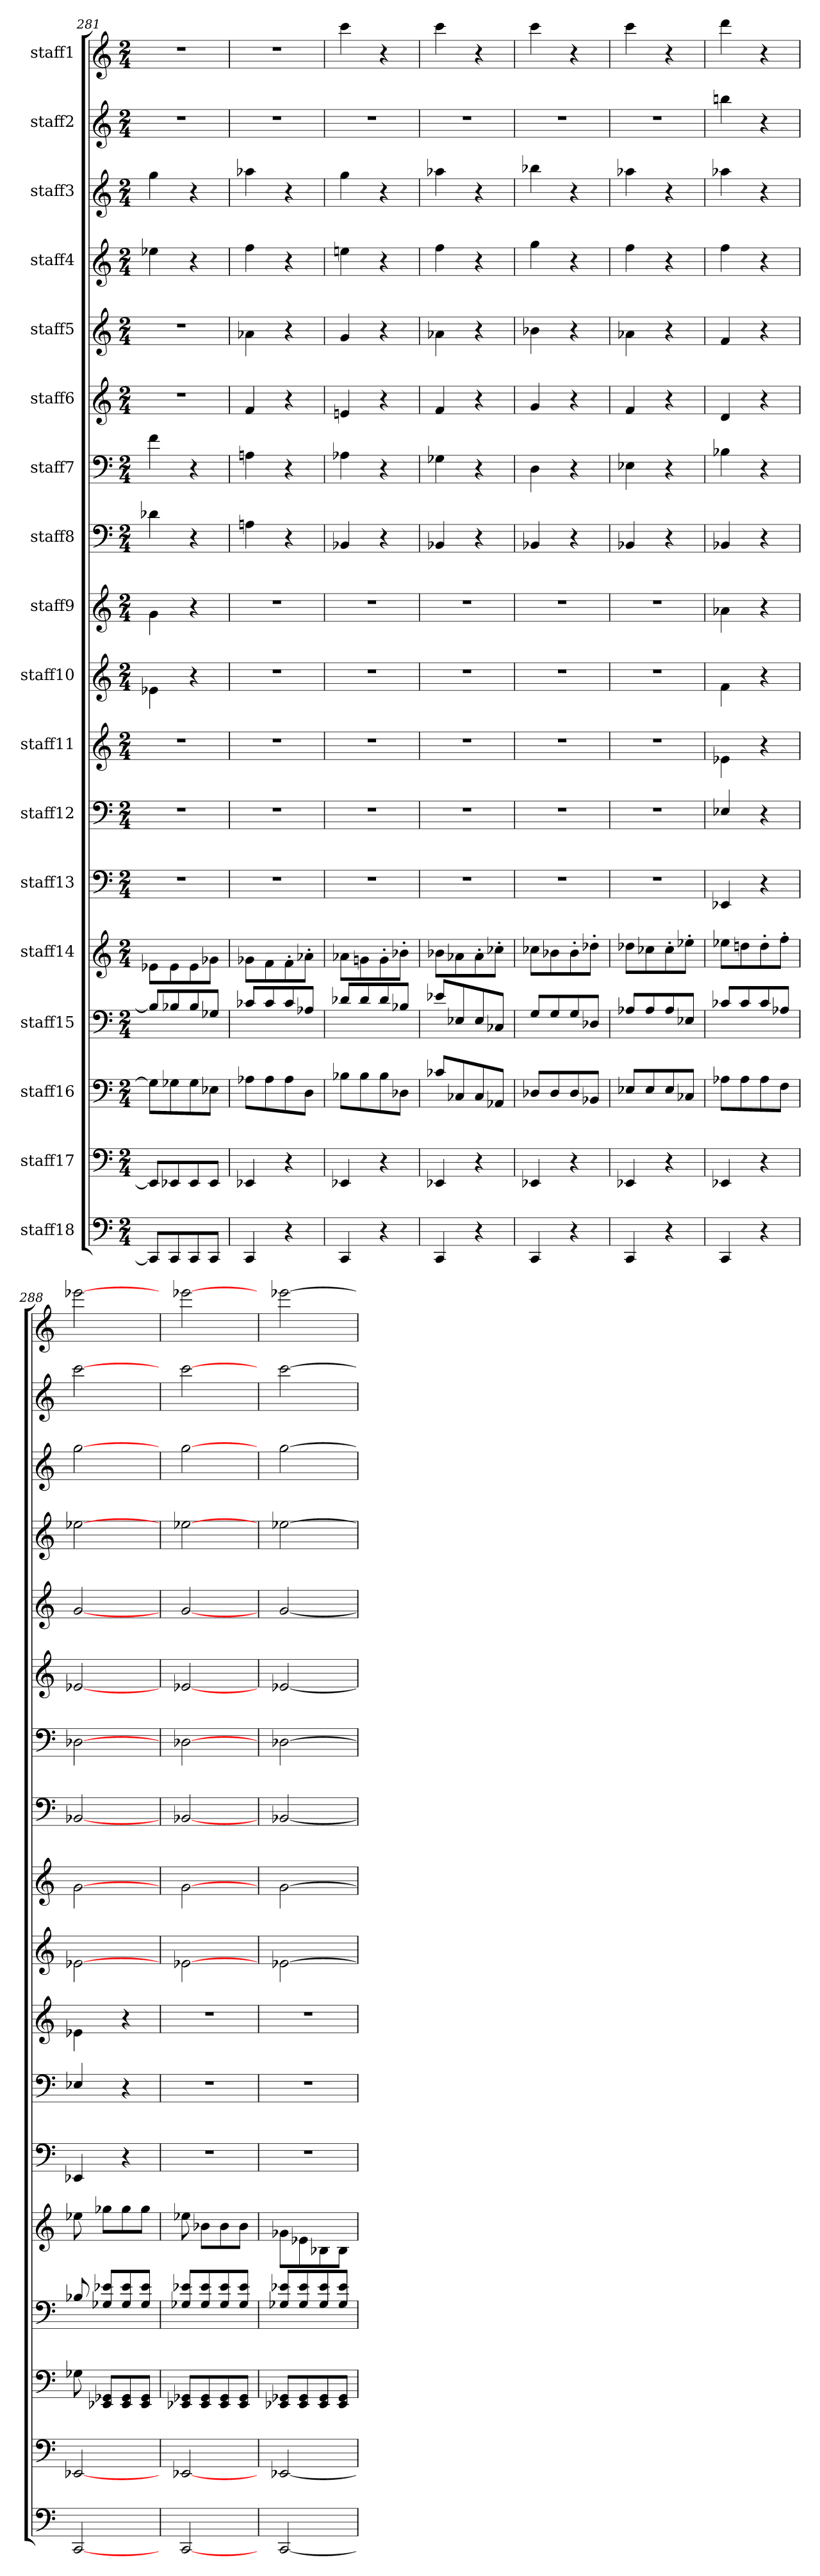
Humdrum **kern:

**kern	**kern	**kern	**kern	**kern	**kern	**kern	**kern	**kern	**kern	**kern	**kern	**kern	**kern	**kern	**kern	**kern	**kern
*part18	*part17	*part16	*part15	*part14	*part13	*part12	*part11	*part10	*part9	*part8	*part7	*part6	*part5	*part4	*part3	*part2	*part1
*staff18	*staff17	*staff16	*staff15	*staff14	*staff13	*staff12	*staff11	*staff10	*staff9	*staff8	*staff7	*staff6	*staff5	*staff4	*staff3	*staff2	*staff1
*I"staff18	*I"staff17	*I"staff16	*I"staff15	*I"staff14	*I"staff13	*I"staff12	*I"staff11	*I"staff10	*I"staff9	*I"staff8	*I"staff7	*I"staff6	*I"staff5	*I"staff4	*I"staff3	*I"staff2	*I"staff1
*M2/4	*M2/4	*M2/4	*M2/4	*M2/4	*M2/4	*M2/4	*M2/4	*M2/4	*M2/4	*M2/4	*M2/4	*M2/4	*M2/4	*M2/4	*M2/4	*M2/4	*M2/4
=281	=281	=281	=281	=281	=281	=281	=281	=281	=281	=281	=281	=281	=281	=281	=281	=281	=281
8CC/L]	8EE-/L]	8G-\L]	8B-/L]	8e-\L	2r	2r	2r	4e-\	4g\	4d-\	4f\	2r	2r	4ee-\	4gg\	2r	2r
8CC/	8EE-/	8G-\	8B-/	8e-\	.	.	.	.	.	.	.	.	.	.	.	.	.
8CC/	8EE-/	8G-\	8B-/	8e-\	.	.	.	4r	4r	4r	4r	.	.	4r	4r	.	.
8CC/J	8EE-/J	8E-\J	8G-/J	8g-\J	.	.	.	.	.	.	.	.	.	.	.	.	.
=282	=282	=282	=282	=282	=282	=282	=282	=282	=282	=282	=282	=282	=282	=282	=282	=282	=282
4CC/	4EE-/	8A-\L	8c-/L	8g-\L	2r	2r	2r	2r	2r	4An\	4An\	4f/	4a-\	4ff\	4aa-\	2r	2r
.	.	8A-\	8c-/	8f\	.	.	.	.	.	.	.	.	.	.	.	.	.
4r	4r	8A-\	8c-/	8f'>\	.	.	.	.	.	4r	4r	4r	4r	4r	4r	.	.
.	.	8D\J	8A-/J	8a-'>\J	.	.	.	.	.	.	.	.	.	.	.	.	.
=283	=283	=283	=283	=283	=283	=283	=283	=283	=283	=283	=283	=283	=283	=283	=283	=283	=283
4CC/	4EE-/	8B-\L	8d-/L	8a-\L	2r	2r	2r	2r	2r	4BB-/	4A-\	4en/	4g/	4een\	4gg\	2r	4ccc\
.	.	8B-\	8d-/	8gn\	.	.	.	.	.	.	.	.	.	.	.	.	.
4r	4r	8B-\	8d-/	8g'>\	.	.	.	.	.	4r	4r	4r	4r	4r	4r	.	4r
.	.	8D-\J	8B-/J	8b-'>\J	.	.	.	.	.	.	.	.	.	.	.	.	.
=284	=284	=284	=284	=284	=284	=284	=284	=284	=284	=284	=284	=284	=284	=284	=284	=284	=284
4CC/	4EE-/	8c-/L	8e-/L	8b-\L	2r	2r	2r	2r	2r	4BB-/	4G-\	4f/	4a-\	4ff\	4aa-\	2r	4ccc\
.	.	8C-/	8E-/	8a-\	.	.	.	.	.	.	.	.	.	.	.	.	.
4r	4r	8C-/	8E-/	8a-'>\	.	.	.	.	.	4r	4r	4r	4r	4r	4r	.	4r
.	.	8AA-/J	8C-/J	8cc-'>\J	.	.	.	.	.	.	.	.	.	.	.	.	.
=285	=285	=285	=285	=285	=285	=285	=285	=285	=285	=285	=285	=285	=285	=285	=285	=285	=285
4CC/	4EE-/	8D-/L	8G/L	8cc-\L	2r	2r	2r	2r	2r	4BB-/	4D\	4g/	4b-\	4gg\	4bb-\	2r	4ccc\
.	.	8D-/	8G/	8b-\	.	.	.	.	.	.	.	.	.	.	.	.	.
4r	4r	8D-/	8G/	8b-'>\	.	.	.	.	.	4r	4r	4r	4r	4r	4r	.	4r
.	.	8BB-/J	8D-/J	8dd-'>\J	.	.	.	.	.	.	.	.	.	.	.	.	.
=286	=286	=286	=286	=286	=286	=286	=286	=286	=286	=286	=286	=286	=286	=286	=286	=286	=286
4CC/	4EE-/	8E-/L	8A-/L	8dd-\L	2r	2r	2r	2r	2r	4BB-/	4E-\	4f/	4a-\	4ff\	4aa-\	2r	4ccc\
.	.	8E-/	8A-/	8cc-\	.	.	.	.	.	.	.	.	.	.	.	.	.
4r	4r	8E-/	8A-/	8cc-'>\	.	.	.	.	.	4r	4r	4r	4r	4r	4r	.	4r
.	.	8C-/J	8E-/J	8ee-'>\J	.	.	.	.	.	.	.	.	.	.	.	.	.
=287	=287	=287	=287	=287	=287	=287	=287	=287	=287	=287	=287	=287	=287	=287	=287	=287	=287
4CC/	4EE-/	8A-\L	8c-/L	8ee-\L	4EE-/	4E-/	4e-\	4f\	4a-\	4BB-/	4B-\	4d/	4f/	4ff\	4aa-\	4bbn\	4ddd\
.	.	8A-\	8c-/	8ddn\	.	.	.	.	.	.	.	.	.	.	.	.	.
4r	4r	8A-\	8c-/	8dd'>\	4r	4r	4r	4r	4r	4r	4r	4r	4r	4r	4r	4r	4r
.	.	8F\J	8A-/J	8ff'>\J	.	.	.	.	.	.	.	.	.	.	.	.	.
=288	=288	=288	=288	=288	=288	=288	=288	=288	=288	=288	=288	=288	=288	=288	=288	=288	=288
[2CC/	[2EE-/	8G-\	8B-/	8ee-\	4EE-/	4E-/	4e-\	[2e-\	[2g\	[2BB-/	[2D-\	[2e-/	[2g/	[2ee-\	[2gg\	[2ccc\	[2eee-\
.	.	8GG-/ 8EE-/L	8e-/ 8G-/L	8gg-\L	.	.	.	.	.	.	.	.	.	.	.	.	.
.	.	8GG-/ 8EE-/	8e-/ 8G-/	8gg-\	4r	4r	4r	.	.	.	.	.	.	.	.	.	.
.	.	8GG-/ 8EE-/J	8e-/ 8G-/J	8gg-\J	.	.	.	.	.	.	.	.	.	.	.	.	.
=289	=289	=289	=289	=289	=289	=289	=289	=289	=289	=289	=289	=289	=289	=289	=289	=289	=289
[2CC/	[2EE-/	8GG-/ 8EE-/L	8e-/ 8G-/L	8ee-\	2r	2r	2r	[2e-\	[2g\	[2BB-/	[2D-\	[2e-/	[2g/	[2ee-\	[2gg\	[2ccc\	[2eee-\
.	.	8GG-/ 8EE-/	8e-/ 8G-/	8b-\L	.	.	.	.	.	.	.	.	.	.	.	.	.
.	.	8GG-/ 8EE-/	8e-/ 8G-/	8b-\	.	.	.	.	.	.	.	.	.	.	.	.	.
.	.	8GG-/ 8EE-/J	8e-/ 8G-/J	8b-\J	.	.	.	.	.	.	.	.	.	.	.	.	.
=290	=290	=290	=290	=290	=290	=290	=290	=290	=290	=290	=290	=290	=290	=290	=290	=290	=290
[2CC/	[2EE-/	8GG-/ 8EE-/L	8e-/ 8G-/L	8g-\L	2r	2r	2r	[2e-\	[2g\	[2BB-/	[2D-\	[2e-/	[2g/	[2ee-\	[2gg\	[2ccc\	[2eee-\
.	.	8GG-/ 8EE-/	8e-/ 8G-/	8e-\	.	.	.	.	.	.	.	.	.	.	.	.	.
.	.	8GG-/ 8EE-/	8e-/ 8G-/	8B-\	.	.	.	.	.	.	.	.	.	.	.	.	.
.	.	8GG-/ 8EE-/J	8e-/ 8G-/J	8B-\J	.	.	.	.	.	.	.	.	.	.	.	.	.
=	=	=	=	=	=	=	=	=	=	=	=	=	=	=	=	=	=
*-	*-	*-	*-	*-	*-	*-	*-	*-	*-	*-	*-	*-	*-	*-	*-	*-	*-
